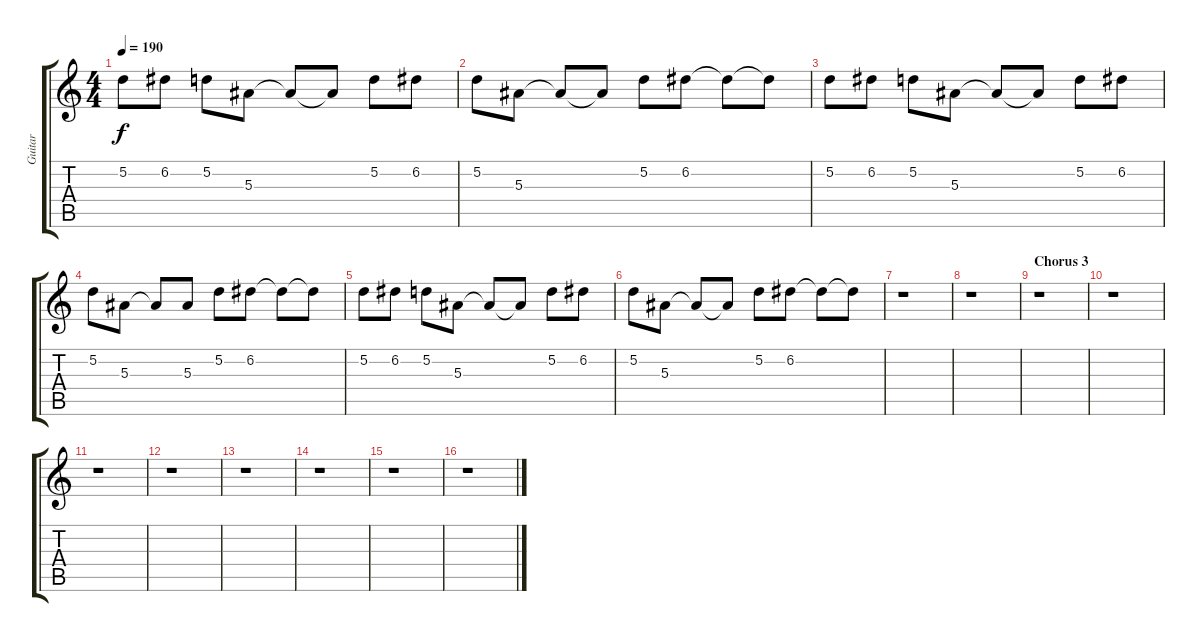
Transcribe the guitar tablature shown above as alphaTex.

\track ("Guitar" "Guitar") {instrument overdrivenguitar}
\staff {score tabs}
\tuning (D4 A3 F3 C3 G2 C2) {hide}
\ts (4 4)
\tempo 190
\clef g2
\ks c
5.2.8{dy f} 6.2.8 5.2.8 5.3.8 5.3{t}.8 5.3{t}.8 5.2.8 6.2.8 |
5.2.8 5.3.8 5.3{t}.8 5.3{t}.8 5.2.8 6.2.8 6.2{t}.8 6.2{t}.8 |
5.2.8 6.2.8 5.2.8 5.3.8 5.3{t}.8 5.3{t}.8 5.2.8 6.2.8 |
5.2.8 5.3.8 5.3{t}.8 5.3.8 5.2.8 6.2.8 6.2{t}.8 6.2{t}.8 |
5.2.8 6.2.8 5.2.8 5.3.8 5.3{t}.8 5.3{t}.8 5.2.8 6.2.8 |
5.2.8 5.3.8 5.3{t}.8 5.3{t}.8 5.2.8 6.2.8 6.2{t}.8 6.2{t}.8 |
r.1 |
r.1 |
\section ("" "Chorus 3")
r.1 |
r.1 |
r.1 |
r.1 |
r.1 |
r.1 |
r.1 |
r.1
